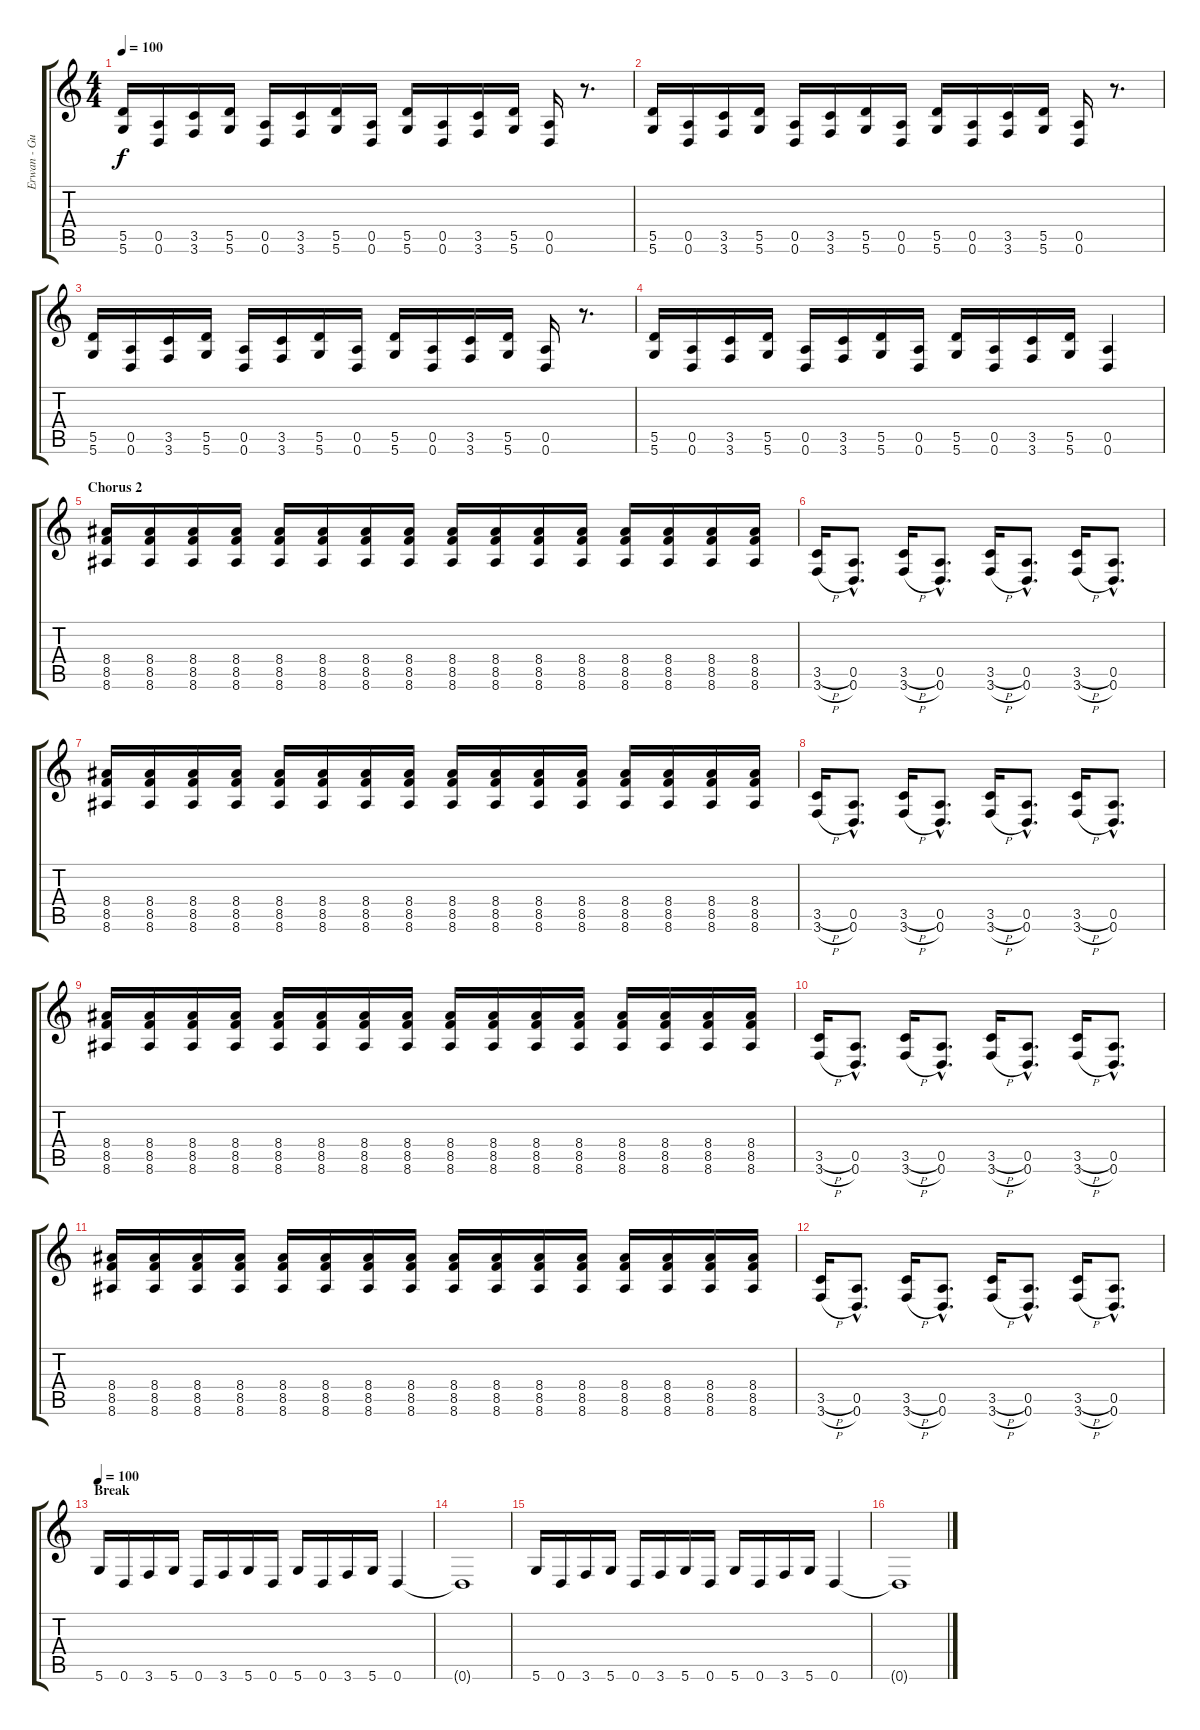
\track ("Erwan - Guitare" "Erwan - Gu") {instrument distortionguitar}
\staff {score tabs}
\tuning (E4 B3 G3 D3 A2 D2) {hide}
\ts (4 4)
\tempo 100
\clef g2
\ks c
(5.5 5.6).16{dy f} (0.5 0.6).16 (3.5 3.6).16 (5.5 5.6).16 (0.5 0.6).16 (3.5 3.6).16 (5.5 5.6).16 (0.5 0.6).16 (5.5 5.6).16 (0.5 0.6).16 (3.5 3.6).16 (5.5 5.6).16 (0.5 0.6).16 r.8{d} |
(5.5 5.6).16 (0.5 0.6).16 (3.5 3.6).16 (5.5 5.6).16 (0.5 0.6).16 (3.5 3.6).16 (5.5 5.6).16 (0.5 0.6).16 (5.5 5.6).16 (0.5 0.6).16 (3.5 3.6).16 (5.5 5.6).16 (0.5 0.6).16 r.8{d} |
(5.5 5.6).16 (0.5 0.6).16 (3.5 3.6).16 (5.5 5.6).16 (0.5 0.6).16 (3.5 3.6).16 (5.5 5.6).16 (0.5 0.6).16 (5.5 5.6).16 (0.5 0.6).16 (3.5 3.6).16 (5.5 5.6).16 (0.5 0.6).16 r.8{d} |
(5.5 5.6).16 (0.5 0.6).16 (3.5 3.6).16 (5.5 5.6).16 (0.5 0.6).16 (3.5 3.6).16 (5.5 5.6).16 (0.5 0.6).16 (5.5 5.6).16 (0.5 0.6).16 (3.5 3.6).16 (5.5 5.6).16 (0.5 0.6).4 |
\section ("" "Chorus 2")
(8.4 8.5 8.6).16{volume 10} (8.4 8.5 8.6).16 (8.4 8.5 8.6).16 (8.4 8.5 8.6).16 (8.4 8.5 8.6).16 (8.4 8.5 8.6).16 (8.4 8.5 8.6).16 (8.4 8.5 8.6).16 (8.4 8.5 8.6).16 (8.4 8.5 8.6).16 (8.4 8.5 8.6).16 (8.4 8.5 8.6).16 (8.4 8.5 8.6).16 (8.4 8.5 8.6).16 (8.4 8.5 8.6).16 (8.4 8.5 8.6).16 |
(3.5{h} 3.6{h}).16 (0.5{hac} 0.6{hac}).8{d} (3.5{h} 3.6{h}).16 (0.5{hac} 0.6{hac}).8{d} (3.5{h} 3.6{h}).16 (0.5{hac} 0.6{hac}).8{d} (3.5{h} 3.6{h}).16 (0.5{hac} 0.6{hac}).8{d} |
(8.4 8.5 8.6).16 (8.4 8.5 8.6).16 (8.4 8.5 8.6).16 (8.4 8.5 8.6).16 (8.4 8.5 8.6).16 (8.4 8.5 8.6).16 (8.4 8.5 8.6).16 (8.4 8.5 8.6).16 (8.4 8.5 8.6).16 (8.4 8.5 8.6).16 (8.4 8.5 8.6).16 (8.4 8.5 8.6).16 (8.4 8.5 8.6).16 (8.4 8.5 8.6).16 (8.4 8.5 8.6).16 (8.4 8.5 8.6).16 |
(3.5{h} 3.6{h}).16 (0.5{hac} 0.6{hac}).8{d} (3.5{h} 3.6{h}).16 (0.5{hac} 0.6{hac}).8{d} (3.5{h} 3.6{h}).16 (0.5{hac} 0.6{hac}).8{d} (3.5{h} 3.6{h}).16 (0.5{hac} 0.6{hac}).8{d} |
(8.4 8.5 8.6).16 (8.4 8.5 8.6).16 (8.4 8.5 8.6).16 (8.4 8.5 8.6).16 (8.4 8.5 8.6).16 (8.4 8.5 8.6).16 (8.4 8.5 8.6).16 (8.4 8.5 8.6).16 (8.4 8.5 8.6).16 (8.4 8.5 8.6).16 (8.4 8.5 8.6).16 (8.4 8.5 8.6).16 (8.4 8.5 8.6).16 (8.4 8.5 8.6).16 (8.4 8.5 8.6).16 (8.4 8.5 8.6).16 |
(3.5{h} 3.6{h}).16 (0.5{hac} 0.6{hac}).8{d} (3.5{h} 3.6{h}).16 (0.5{hac} 0.6{hac}).8{d} (3.5{h} 3.6{h}).16 (0.5{hac} 0.6{hac}).8{d} (3.5{h} 3.6{h}).16 (0.5{hac} 0.6{hac}).8{d} |
(8.4 8.5 8.6).16 (8.4 8.5 8.6).16 (8.4 8.5 8.6).16 (8.4 8.5 8.6).16 (8.4 8.5 8.6).16 (8.4 8.5 8.6).16 (8.4 8.5 8.6).16 (8.4 8.5 8.6).16 (8.4 8.5 8.6).16 (8.4 8.5 8.6).16 (8.4 8.5 8.6).16 (8.4 8.5 8.6).16 (8.4 8.5 8.6).16 (8.4 8.5 8.6).16 (8.4 8.5 8.6).16 (8.4 8.5 8.6).16 |
(3.5{h} 3.6{h}).16 (0.5{hac} 0.6{hac}).8{d} (3.5{h} 3.6{h}).16 (0.5{hac} 0.6{hac}).8{d} (3.5{h} 3.6{h}).16 (0.5{hac} 0.6{hac}).8{d} (3.5{h} 3.6{h}).16 (0.5{hac} 0.6{hac}).8{d} |
\section ("" "Break")
\tempo 100
5.6.16{volume 13 balance 4} 0.6.16 3.6.16 5.6.16 0.6.16 3.6.16 5.6.16 0.6.16 5.6.16 0.6.16 3.6.16 5.6.16 0.6.4 |
0.6{t}.1 |
5.6.16 0.6.16 3.6.16 5.6.16 0.6.16 3.6.16 5.6.16 0.6.16 5.6.16 0.6.16 3.6.16 5.6.16 0.6.4 |
0.6{t}.1
